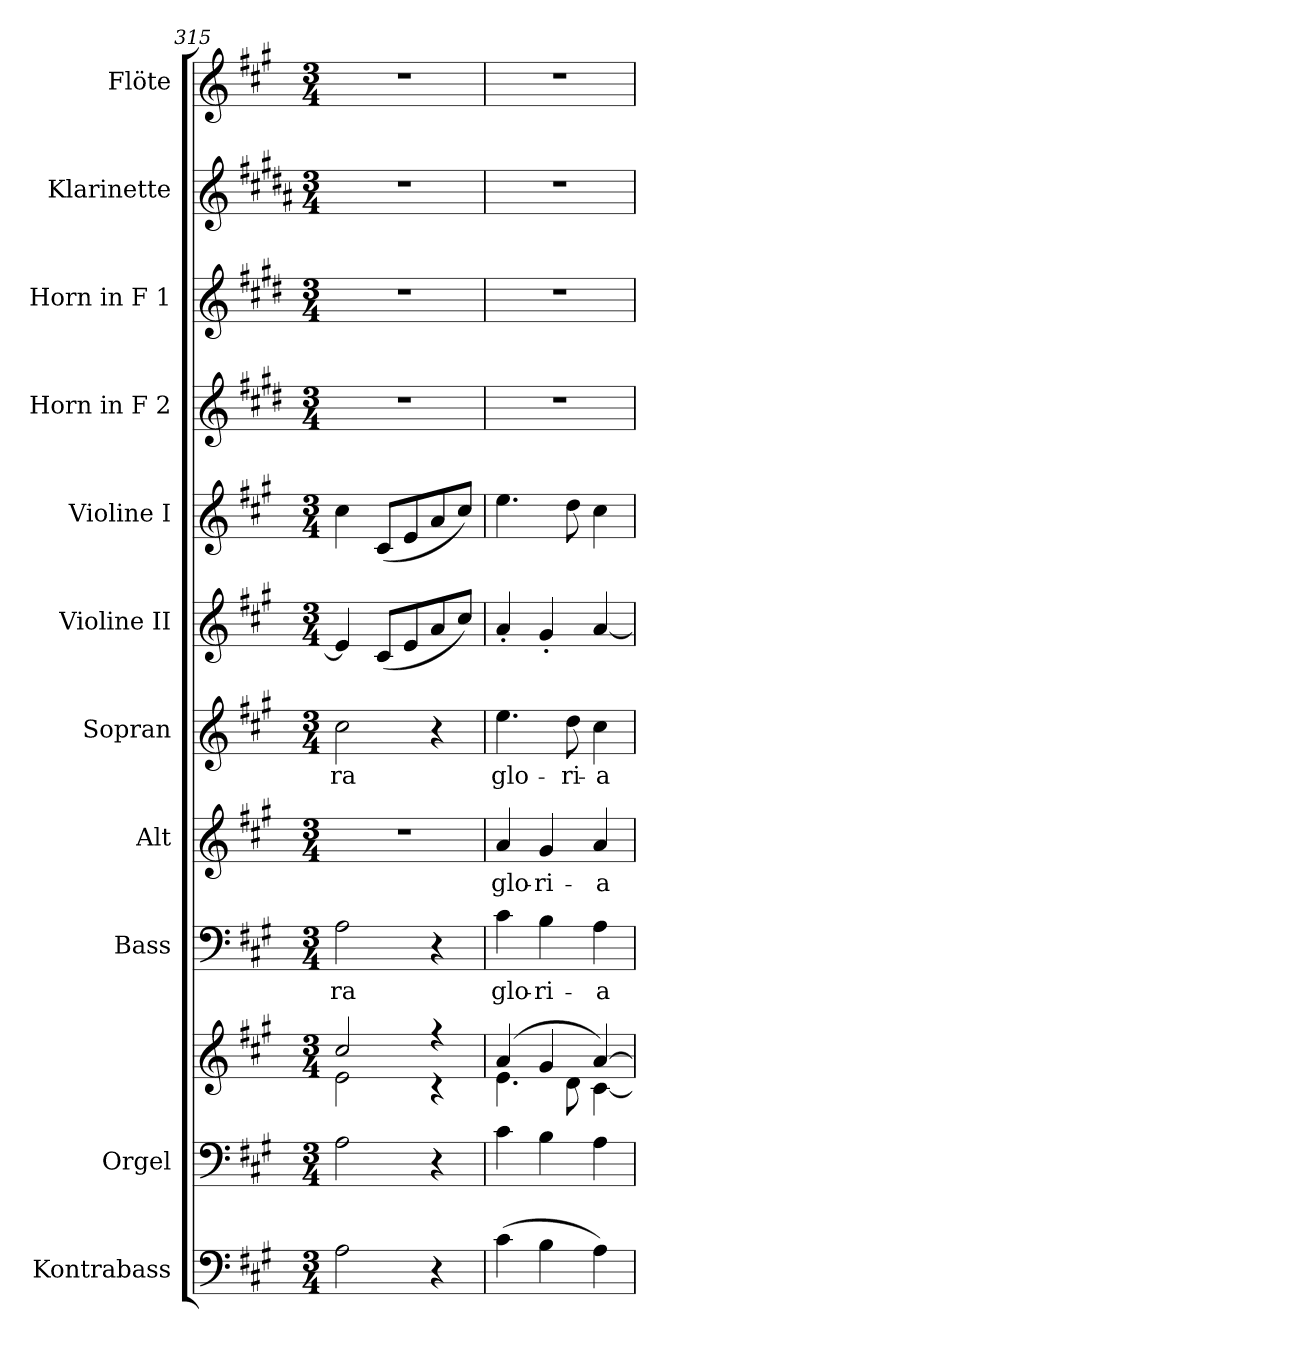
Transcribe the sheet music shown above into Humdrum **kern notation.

**kern	**kern	**kern	**kern	**text	**kern	**text	**kern	**text	**kern	**kern	**kern	**kern	**kern	**kern
*part11	*part10	*part10	*part9	*part9	*part8	*part8	*part7	*part7	*part6	*part5	*part4	*part3	*part2	*part1
*staff12	*staff11	*staff10	*staff9	*staff9	*staff8	*staff8	*staff7	*staff7	*staff6	*staff5	*staff4	*staff3	*staff2	*staff1
*I"Kontrabass	*I"Orgel	*	*I"Bass	*	*I"Alt	*	*I"Sopran	*	*I"Violine II	*I"Violine I	*I"Horn in F 2	*I"Horn in F 1	*I"Klarinette	*I"Flöte
*I'Kb.	*I'Org.	*	*I'B.	*	*I'A.	*	*I'S.	*	*I'Vl. II	*I'Vl. I	*	*	*I'Kl.	*I'Fl.
*clefF4	*clefF4	*clefG2	*clefF4	*	*clefG2	*	*clefG2	*	*clefG2	*clefG2	*clefG2	*clefG2	*clefG2	*clefG2
*ITrd7c12	*	*	*	*	*	*	*	*	*	*	*ITrd4c7	*ITrd4c7	*ITrd1c2	*
*k[f#c#g#]	*k[f#c#g#]	*k[f#c#g#]	*k[f#c#g#]	*	*k[f#c#g#]	*	*k[f#c#g#]	*	*k[f#c#g#]	*k[f#c#g#]	*k[f#c#g#]	*k[f#c#g#]	*k[f#c#g#]	*k[f#c#g#]
*A:	*A:	*A:	*A:	*	*A:	*	*A:	*	*A:	*A:	*A:	*A:	*A:	*A:
*M3/4	*M3/4	*M3/4	*M3/4	*	*M3/4	*	*M3/4	*	*M3/4	*M3/4	*M3/4	*M3/4	*M3/4	*M3/4
=315	=315	=315	=315	=315	=315	=315	=315	=315	=315	=315	=315	=315	=315	=315
*	*	*^	*	*	*	*	*	*	*	*	*	*	*	*
!	!	!	!	!	!LO:LY:b	!	!	!	!LO:LY:b	!	!	!	!	!	!
2AA\	2A\	2cc#/	2e\	2A\	-ra	2.r	.	2cc#\	-ra	4e/]	4cc#\	2.r	2.r	2.r	2.r
.	.	.	.	.	.	.	.	.	.	(<8c#/L	(<8c#/L	.	.	.	.
.	.	.	.	.	.	.	.	.	.	8e/	8e/	.	.	.	.
4r	4r	4r	4r	4r	.	.	.	4r	.	8a/	8a/	.	.	.	.
.	.	.	.	.	.	.	.	.	.	8cc#/J)	8cc#/J)	.	.	.	.
=316	=316	=316	=316	=316	=316	=316	=316	=316	=316	=316	=316	=316	=316	=316	=316
!	!	!	!	!	!LO:LY:b	!	!LO:LY:b	!	!LO:LY:b	!	!	!	!	!	!
(>4C#\	4c#\	(4a/	4.e\	4c#\	glo-	4a/	glo-	4.ee\	glo-	4a'</	4.ee\	2.r	2.r	2.r	2.r
!	!	!	!	!	!LO:LY:b	!	!LO:LY:b	!	!	!	!	!	!	!	!
4BB\	4B\	4g#/	.	4B\	-ri-	4g#/	-ri-	.	.	4g#'</	.	.	.	.	.
!	!	!	!	!	!	!	!	!	!LO:LY:b	!	!	!	!	!	!
.	.	.	8d\	.	.	.	.	8dd\	-ri-	.	8dd\	.	.	.	.
!	!	!	!	!	!LO:LY:b	!	!LO:LY:b	!	!LO:LY:b	!	!	!	!	!	!
4AA\)	4A\	[>4a/)	[<4c#\	4A\	-a	4a/	-a	4cc#\	-a	[4a/	4cc#\	.	.	.	.
*	*	*v	*v	*	*	*	*	*	*	*	*	*	*	*	*
=	=	=	=	=	=	=	=	=	=	=	=	=	=	=
*-	*-	*-	*-	*-	*-	*-	*-	*-	*-	*-	*-	*-	*-	*-
